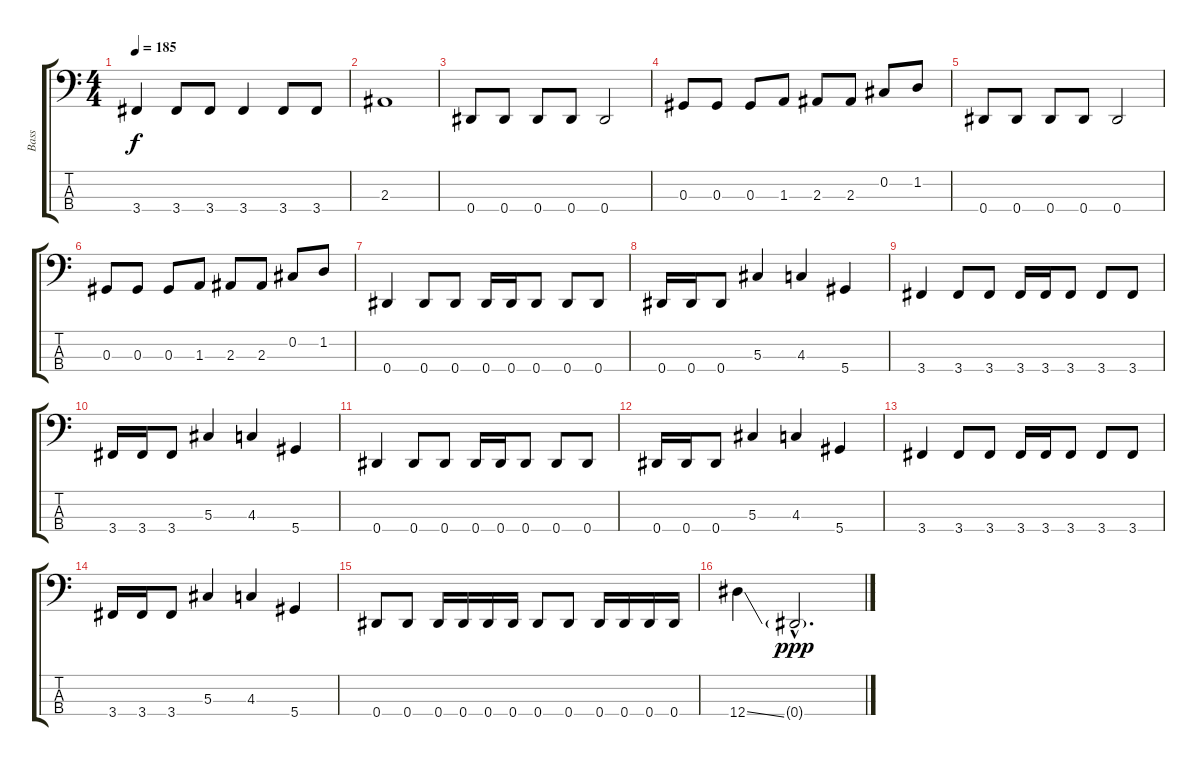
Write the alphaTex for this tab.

\track ("Bass" "Bass") {instrument electricbasspick}
\staff {score tabs}
\tuning (Gb2 Db2 Ab1 Eb1) {hide}
\ts (4 4)
\tempo 185
\clef f4
\ks c
3.4.4{dy f} 3.4.8 3.4.8 3.4.4 3.4.8 3.4.8 |
2.3.1 |
0.4.8 0.4.8 0.4.8 0.4.8 0.4.2 |
0.3.8 0.3.8 0.3.8 1.3.8 2.3.8 2.3.8 0.2.8 1.2.8 |
0.4.8 0.4.8 0.4.8 0.4.8 0.4.2 |
0.3.8 0.3.8 0.3.8 1.3.8 2.3.8 2.3.8 0.2.8 1.2.8 |
0.4.4 0.4.8 0.4.8 0.4.16 0.4.16 0.4.8 0.4.8 0.4.8 |
0.4.16 0.4.16 0.4.8 5.3.4 4.3.4 5.4.4 |
3.4.4 3.4.8 3.4.8 3.4.16 3.4.16 3.4.8 3.4.8 3.4.8 |
3.4.16 3.4.16 3.4.8 5.3.4 4.3.4 5.4.4 |
0.4.4 0.4.8 0.4.8 0.4.16 0.4.16 0.4.8 0.4.8 0.4.8 |
0.4.16 0.4.16 0.4.8 5.3.4 4.3.4 5.4.4 |
3.4.4 3.4.8 3.4.8 3.4.16 3.4.16 3.4.8 3.4.8 3.4.8 |
3.4.16 3.4.16 3.4.8 5.3.4 4.3.4 5.4.4 |
0.4.8 0.4.8 0.4.16 0.4.16 0.4.16 0.4.16 0.4.8 0.4.8 0.4.16 0.4.16 0.4.16 0.4.16 |
12.4{ss}.4 0.4{g hac}.2{d dy ppp}
